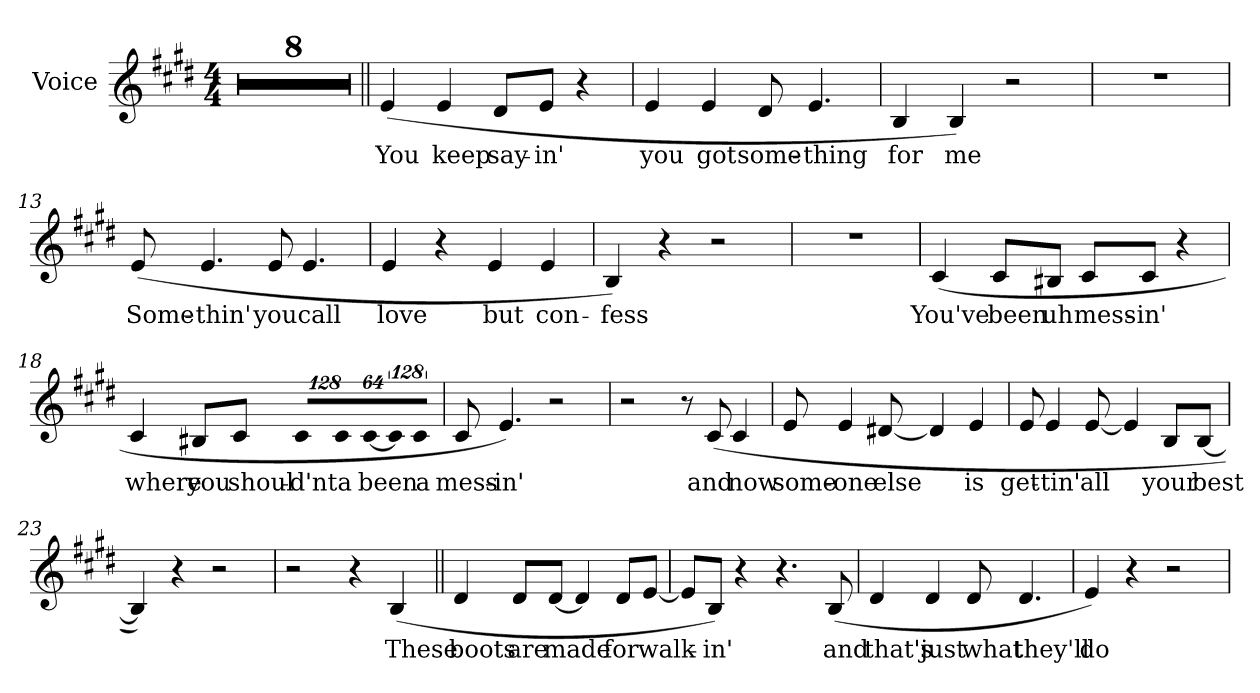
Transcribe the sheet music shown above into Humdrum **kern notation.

**kern	**text
*part1	*part1
*staff1	*staff1
*I"Voice	*
*I'Voice	*
!!LO:PB:g=z
*clefG2	*
*k[f#c#g#d#]	*
*E:	*
*M4/4	*
=1	=1
1r	.
=2	=2
1r	.
=3	=3
1r	.
=4	=4
1r	.
=5	=5
1r	.
=6	=6
1r	.
=7	=7
1r	.
=8	=8
1r	.
!!LO:LB:g=z
=9||	=9||
!	!LO:LY:b:color=#000000
(4ei/	You
!	!LO:LY:b:color=#000000
4ei/	keep
!	!LO:LY:b:color=#000000
8d#i/L	say-
!	!LO:LY:b:color=#000000
8ei/J	-in'
4r	.
=10	=10
!	!LO:LY:b:color=#000000
4ei/	you
!	!LO:LY:b:color=#000000
4ei/	got
!	!LO:LY:b:color=#000000
8d#i/	some-
!	!LO:LY:b:color=#000000
4.ei/	-thing
=11	=11
!	!LO:LY:b:color=#000000
4Bi/	for
!	!LO:LY:b:color=#000000
4Bi/)	me
2r	.
=12	=12
1r	.
=13	=13
!	!LO:LY:b:color=#000000
(8ei/	Some-
!	!LO:LY:b:color=#000000
4.ei/	-thin'
!	!LO:LY:b:color=#000000
8ei/	you
!	!LO:LY:b:color=#000000
4.ei/	call
!!LO:LB:g=z
=14	=14
!	!LO:LY:b:color=#000000
4ei/	love
4r	.
!	!LO:LY:b:color=#000000
4ei/	but
!	!LO:LY:b:color=#000000
4ei/	con-
=15	=15
!	!LO:LY:b:color=#000000
4Bi/)	-fess
4r	.
2r	.
=16	=16
1r	.
=17	=17
!	!LO:LY:b:color=#000000
(4c#i/	You've
!	!LO:LY:b:color=#000000
8c#i/L	been
!	!LO:LY:b:color=#000000
8B#Xi/J	uh
!	!LO:LY:b:color=#000000
8c#i/L	mess-
!	!LO:LY:b:color=#000000
8c#i/J	-in'
4r	.
!!LO:LB:g=z
=18	=18
!	!LO:LY:b:color=#000000
4c#i/	where
!	!LO:LY:b:color=#000000
8B#Xi/L	you
!	!LO:LY:b:color=#000000
8c#i/J	shoul-
*Xbrackettup	*
!LO:N:vis=8	!
!	!LO:LY:b:color=#000000
1024%85c#i/L	-d'nt
!LO:N:vis=8	!
!	!LO:LY:b:color=#000000
1024%85c#i/	a
!LO:N:vis=8	!
!	!LO:LY:b:color=#000000
[512%43c#i/J	been
*brackettup	*
!LO:N:vis=8	!
1024%85c#i/]	.
!LO:N:vis=4	!
!	!LO:LY:b:color=#000000
1024%171c#i/	a
=19	=19
!	!LO:LY:b:color=#000000
8c#i/	mess-
!	!LO:LY:b:color=#000000
4.ei/)	-in'
2r	.
=20	=20
2r	.
8r	.
!	!LO:LY:b:color=#000000
(8c#i/	and
!	!LO:LY:b:color=#000000
4c#i/	now
=21	=21
!	!LO:LY:b:color=#000000
8ei/	some-
!	!LO:LY:b:color=#000000
4ei/	-one
!	!LO:LY:b:color=#000000
[8d#Xi/	else
4d#i/]	.
!	!LO:LY:b:color=#000000
4ei/	is
!!LO:LB:g=z
=22	=22
!	!LO:LY:b:color=#000000
8ei/	get-
!	!LO:LY:b:color=#000000
4ei/	-tin'
!	!LO:LY:b:color=#000000
[8ei/	all
4ei/]	.
!	!LO:LY:b:color=#000000
8Bi/L	your
!	!LO:LY:b:color=#000000
[8Bi/J	best
=23	=23
4Bi/])	.
4r	.
2r	.
=24	=24
2r	.
4r	.
!	!LO:LY:b:color=#000000
(4Bi/	These
=25||	=25||
!	!LO:LY:b:color=#000000
4d#i/	boots
!	!LO:LY:b:color=#000000
8d#i/L	are
!	!LO:LY:b:color=#000000
[8d#i/J	made
4d#i/]	.
!	!LO:LY:b:color=#000000
8d#i/L	for
!	!LO:LY:b:color=#000000
[8ei/J	walk-
!!LO:LB:g=z
=26	=26
8ei/L]	.
!	!LO:LY:b:color=#000000
8Bi/J)	-in'
4r	.
4.r	.
!	!LO:LY:b:color=#000000
(8Bi/	and
=27	=27
!	!LO:LY:b:color=#000000
4d#i/	that's
!	!LO:LY:b:color=#000000
4d#i/	just
!	!LO:LY:b:color=#000000
8d#i/	what
!	!LO:LY:b:color=#000000
4.d#i/	they'll
=28	=28
!	!LO:LY:b:color=#000000
4ei/)	do
4r	.
2r	.
=	=
*-	*-
